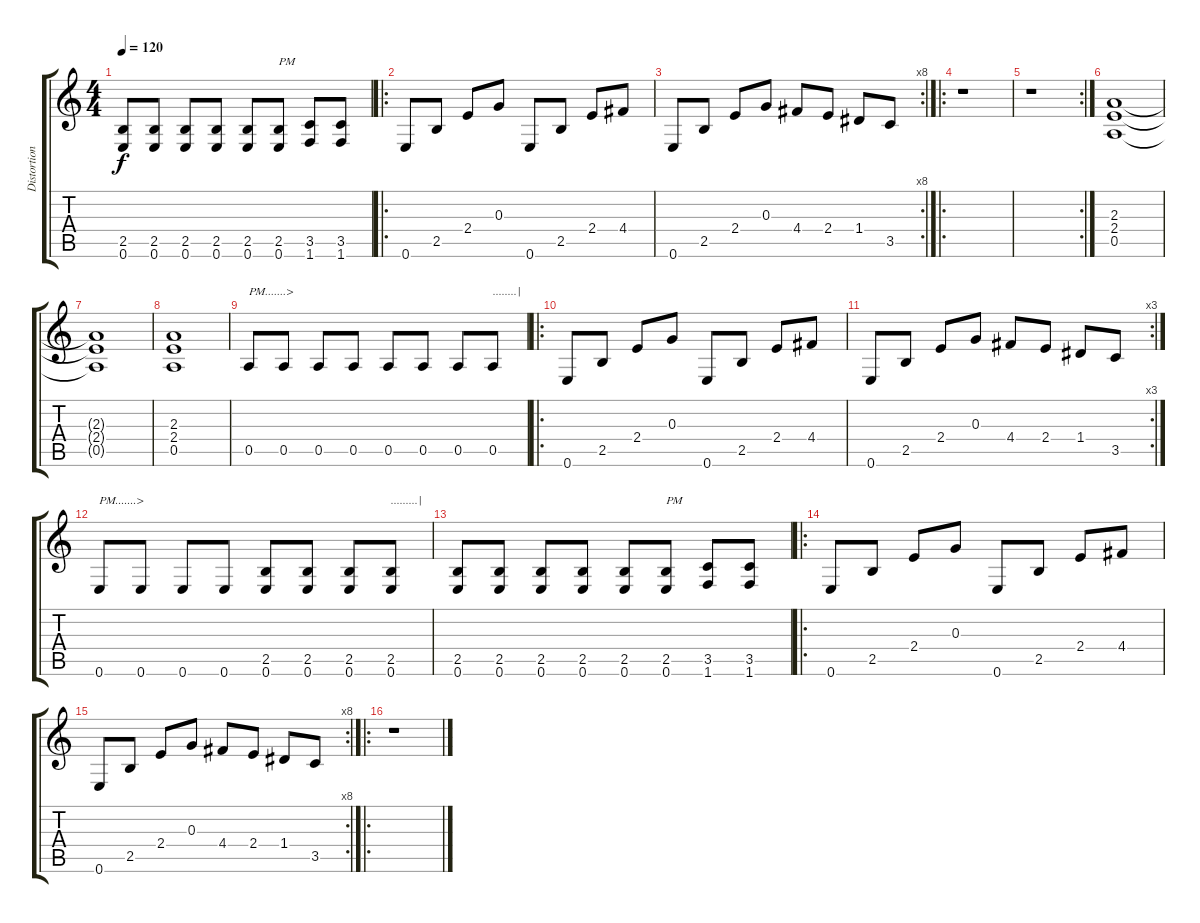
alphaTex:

\track ("Distortion Guitar#1" "Distortion") {instrument distortionguitar}
\staff {score tabs}
\tuning (E4 B3 G3 D3 A2 E2) {hide}
\ts (4 4)
\tempo 120
\clef g2
\ks c
(2.5 0.6).8{dy f} (2.5 0.6).8 (2.5 0.6).8 (2.5 0.6).8 (2.5 0.6).8 (2.5 0.6).8{txt "PM"} (3.5 1.6).8 (3.5 1.6).8 |
\ro
0.6.8 2.5.8 2.4.8 0.3.8 0.6.8 2.5.8 2.4.8 4.4.8 |
\rc 8
0.6.8 2.5.8 2.4.8 0.3.8 4.4.8 2.4.8 1.4.8 3.5.8 |
\ro
r.1 |
\rc 2
r.1 |
(2.3 2.4 0.5).1 |
(2.3{t} 2.4{t} 0.5{t}).1 |
(2.3 2.4 0.5).1 |
0.5.8{txt "PM.......>"} 0.5.8 0.5.8 0.5.8 0.5.8 0.5.8 0.5.8 0.5.8{txt "........|"} |
\ro
0.6.8 2.5.8 2.4.8 0.3.8 0.6.8 2.5.8 2.4.8 4.4.8 |
\rc 3
0.6.8 2.5.8 2.4.8 0.3.8 4.4.8 2.4.8 1.4.8 3.5.8 |
0.6.8{txt "PM.......>"} 0.6.8 0.6.8 0.6.8 (2.5 0.6).8 (2.5 0.6).8 (2.5 0.6).8 (2.5 0.6).8{txt ".........|"} |
(2.5 0.6).8 (2.5 0.6).8 (2.5 0.6).8 (2.5 0.6).8 (2.5 0.6).8 (2.5 0.6).8{txt "PM"} (3.5 1.6).8 (3.5 1.6).8 |
\ro
0.6.8 2.5.8 2.4.8 0.3.8 0.6.8 2.5.8 2.4.8 4.4.8 |
\rc 8
0.6.8 2.5.8 2.4.8 0.3.8 4.4.8 2.4.8 1.4.8 3.5.8 |
\ro
r.1
